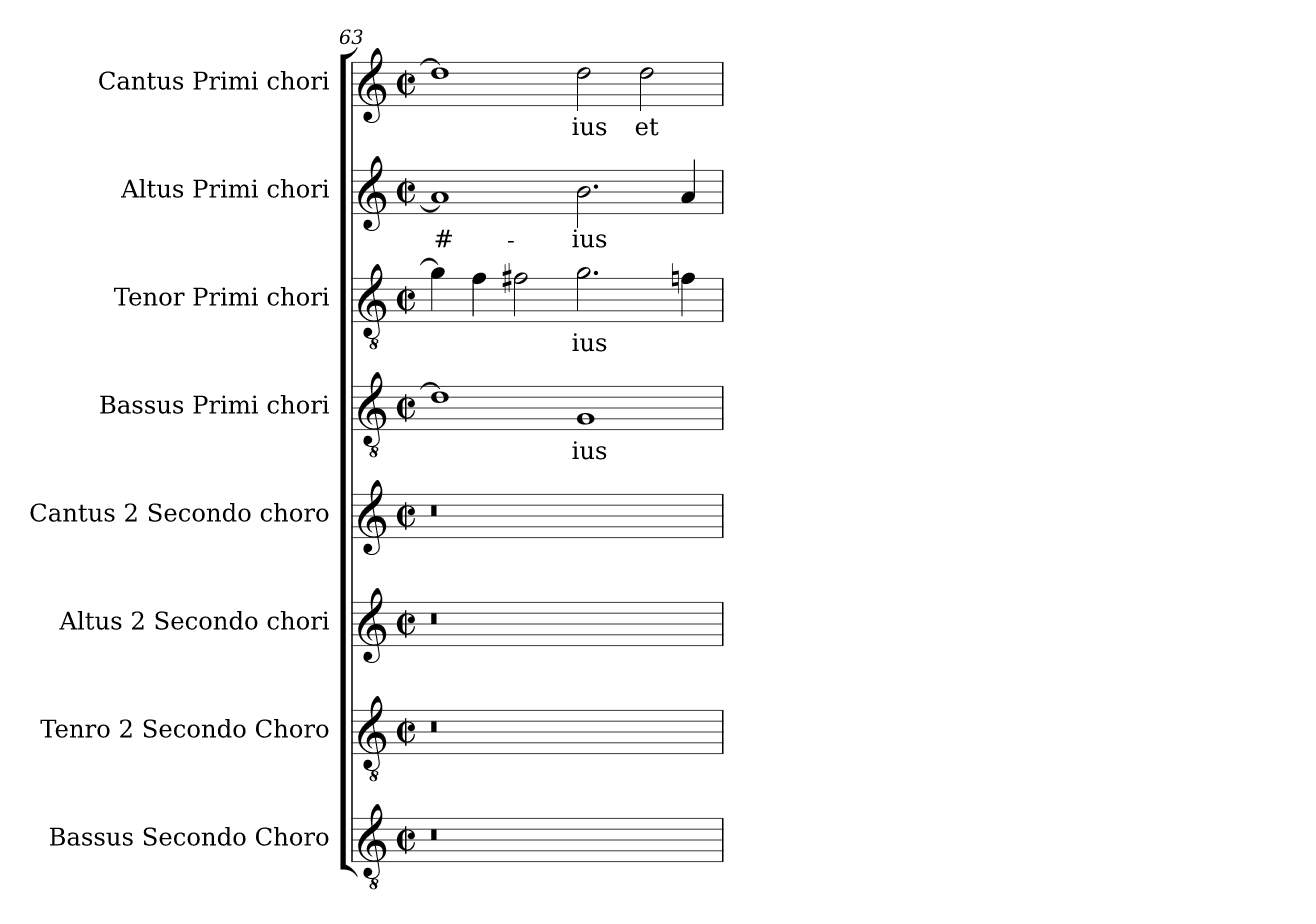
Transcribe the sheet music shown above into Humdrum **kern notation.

**kern	**kern	**kern	**kern	**kern	**text	**kern	**text	**kern	**text	**kern	**text
*part8	*part7	*part6	*part5	*part4	*part4	*part3	*part3	*part2	*part2	*part1	*part1
*staff8	*staff7	*staff6	*staff5	*staff4	*staff4	*staff3	*staff3	*staff2	*staff2	*staff1	*staff1
*I"Bassus  Secondo Choro	*I"Tenro 2  Secondo Choro	*I"Altus 2  Secondo chori	*I"Cantus 2  Secondo choro	*I"Bassus  Primi chori	*	*I"Tenor  Primi chori	*	*I"Altus  Primi chori	*	*I"Cantus  Primi chori	*
*I'Ch	*I'Ch	*I'Ch	*I'Ch	*I'Ch	*	*I'Ch	*	*I'Ch	*	*I'Ch	*
*clefGv2	*clefGv2	*clefG2	*clefG2	*clefGv2	*	*clefGv2	*	*clefG2	*	*clefG2	*
*M2/2	*M2/2	*M2/2	*M2/2	*M2/2	*	*M2/2	*	*M2/2	*	*M2/2	*
*met(c|)	*met(c|)	*met(c|)	*met(c|)	*met(c|)	*	*met(c|)	*	*met(c|)	*	*met(c|)	*
=63	=63	=63	=63	=63	=63	=63	=63	=63	=63	=63	=63
!	!	!	!	!	!	!	!	!	!LO:LY:b	!	!
0r	0r	0r	0r	1d]	.	4g\]	.	1a]	-#-	1dd]	.
.	.	.	.	.	.	4f\	.	.	.	.	.
.	.	.	.	.	.	2f#\	.	.	.	.	.
!	!	!	!	!	!LO:LY:b:cj	!	!LO:LY:b:cj	!	!LO:LY:b:cj	!	!LO:LY:b:cj
.	.	.	.	1G	-ius	2.g\	-ius	2.b\	-ius	2dd\	-ius
!	!	!	!	!	!	!	!	!	!	!	!LO:LY:b:cj
.	.	.	.	.	.	.	.	.	.	2dd\	et
.	.	.	.	.	.	4fn\	.	4a/	.	.	.
=	=	=	=	=	=	=	=	=	=	=	=
*-	*-	*-	*-	*-	*-	*-	*-	*-	*-	*-	*-
